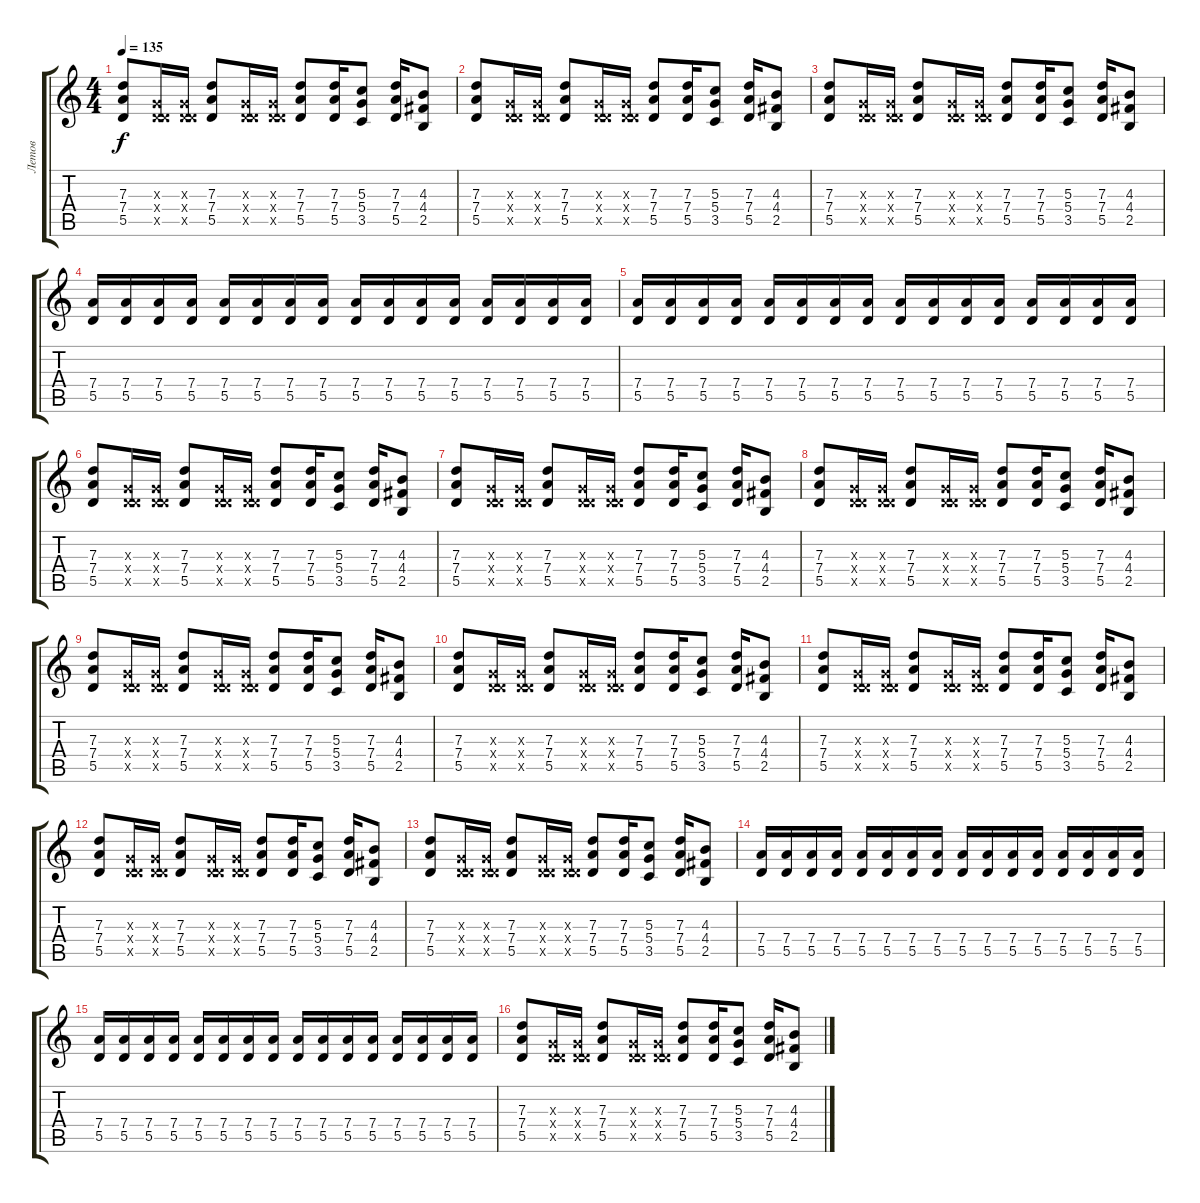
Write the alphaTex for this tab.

\track ("Летов" "Летов") {instrument distortionguitar}
\staff {score tabs}
\tuning (E4 B3 G3 D3 A2 E2) {hide}
\ts (4 4)
\tempo 135
\clef g2
\ks c
(7.3 7.4 5.5).8{dy f} (0.3{x} 0.4{x} 5.5{x}).16 (0.3{x} 0.4{x} 5.5{x}).16 (7.3 7.4 5.5).8 (0.3{x} 0.4{x} 5.5{x}).16 (0.3{x} 0.4{x} 5.5{x}).16 (7.3 7.4 5.5).8 (7.3 7.4 5.5).16 (5.3 5.4 3.5).8 (7.3 7.4 5.5).16 (4.3 4.4 2.5).8 |
(7.3 7.4 5.5).8 (0.3{x} 0.4{x} 5.5{x}).16 (0.3{x} 0.4{x} 5.5{x}).16 (7.3 7.4 5.5).8 (0.3{x} 0.4{x} 5.5{x}).16 (0.3{x} 0.4{x} 5.5{x}).16 (7.3 7.4 5.5).8 (7.3 7.4 5.5).16 (5.3 5.4 3.5).8 (7.3 7.4 5.5).16 (4.3 4.4 2.5).8 |
(7.3 7.4 5.5).8 (0.3{x} 0.4{x} 5.5{x}).16 (0.3{x} 0.4{x} 5.5{x}).16 (7.3 7.4 5.5).8 (0.3{x} 0.4{x} 5.5{x}).16 (0.3{x} 0.4{x} 5.5{x}).16 (7.3 7.4 5.5).8 (7.3 7.4 5.5).16 (5.3 5.4 3.5).8 (7.3 7.4 5.5).16 (4.3 4.4 2.5).8 |
(7.4 5.5).16 (7.4 5.5).16 (7.4 5.5).16 (7.4 5.5).16 (7.4 5.5).16 (7.4 5.5).16 (7.4 5.5).16 (7.4 5.5).16 (7.4 5.5).16 (7.4 5.5).16 (7.4 5.5).16 (7.4 5.5).16 (7.4 5.5).16 (7.4 5.5).16 (7.4 5.5).16 (7.4 5.5).16 |
(7.4 5.5).16 (7.4 5.5).16 (7.4 5.5).16 (7.4 5.5).16 (7.4 5.5).16 (7.4 5.5).16 (7.4 5.5).16 (7.4 5.5).16 (7.4 5.5).16 (7.4 5.5).16 (7.4 5.5).16 (7.4 5.5).16 (7.4 5.5).16 (7.4 5.5).16 (7.4 5.5).16 (7.4 5.5).16 |
(7.3 7.4 5.5).8 (0.3{x} 0.4{x} 5.5{x}).16 (0.3{x} 0.4{x} 5.5{x}).16 (7.3 7.4 5.5).8 (0.3{x} 0.4{x} 5.5{x}).16 (0.3{x} 0.4{x} 5.5{x}).16 (7.3 7.4 5.5).8 (7.3 7.4 5.5).16 (5.3 5.4 3.5).8 (7.3 7.4 5.5).16 (4.3 4.4 2.5).8 |
(7.3 7.4 5.5).8 (0.3{x} 0.4{x} 5.5{x}).16 (0.3{x} 0.4{x} 5.5{x}).16 (7.3 7.4 5.5).8 (0.3{x} 0.4{x} 5.5{x}).16 (0.3{x} 0.4{x} 5.5{x}).16 (7.3 7.4 5.5).8 (7.3 7.4 5.5).16 (5.3 5.4 3.5).8 (7.3 7.4 5.5).16 (4.3 4.4 2.5).8 |
(7.3 7.4 5.5).8 (0.3{x} 0.4{x} 5.5{x}).16 (0.3{x} 0.4{x} 5.5{x}).16 (7.3 7.4 5.5).8 (0.3{x} 0.4{x} 5.5{x}).16 (0.3{x} 0.4{x} 5.5{x}).16 (7.3 7.4 5.5).8 (7.3 7.4 5.5).16 (5.3 5.4 3.5).8 (7.3 7.4 5.5).16 (4.3 4.4 2.5).8 |
(7.3 7.4 5.5).8 (0.3{x} 0.4{x} 5.5{x}).16 (0.3{x} 0.4{x} 5.5{x}).16 (7.3 7.4 5.5).8 (0.3{x} 0.4{x} 5.5{x}).16 (0.3{x} 0.4{x} 5.5{x}).16 (7.3 7.4 5.5).8 (7.3 7.4 5.5).16 (5.3 5.4 3.5).8 (7.3 7.4 5.5).16 (4.3 4.4 2.5).8 |
(7.3 7.4 5.5).8 (0.3{x} 0.4{x} 5.5{x}).16 (0.3{x} 0.4{x} 5.5{x}).16 (7.3 7.4 5.5).8 (0.3{x} 0.4{x} 5.5{x}).16 (0.3{x} 0.4{x} 5.5{x}).16 (7.3 7.4 5.5).8 (7.3 7.4 5.5).16 (5.3 5.4 3.5).8 (7.3 7.4 5.5).16 (4.3 4.4 2.5).8 |
(7.3 7.4 5.5).8 (0.3{x} 0.4{x} 5.5{x}).16 (0.3{x} 0.4{x} 5.5{x}).16 (7.3 7.4 5.5).8 (0.3{x} 0.4{x} 5.5{x}).16 (0.3{x} 0.4{x} 5.5{x}).16 (7.3 7.4 5.5).8 (7.3 7.4 5.5).16 (5.3 5.4 3.5).8 (7.3 7.4 5.5).16 (4.3 4.4 2.5).8 |
(7.3 7.4 5.5).8 (0.3{x} 0.4{x} 5.5{x}).16 (0.3{x} 0.4{x} 5.5{x}).16 (7.3 7.4 5.5).8 (0.3{x} 0.4{x} 5.5{x}).16 (0.3{x} 0.4{x} 5.5{x}).16 (7.3 7.4 5.5).8 (7.3 7.4 5.5).16 (5.3 5.4 3.5).8 (7.3 7.4 5.5).16 (4.3 4.4 2.5).8 |
(7.3 7.4 5.5).8 (0.3{x} 0.4{x} 5.5{x}).16 (0.3{x} 0.4{x} 5.5{x}).16 (7.3 7.4 5.5).8 (0.3{x} 0.4{x} 5.5{x}).16 (0.3{x} 0.4{x} 5.5{x}).16 (7.3 7.4 5.5).8 (7.3 7.4 5.5).16 (5.3 5.4 3.5).8 (7.3 7.4 5.5).16 (4.3 4.4 2.5).8 |
(7.4 5.5).16 (7.4 5.5).16 (7.4 5.5).16 (7.4 5.5).16 (7.4 5.5).16 (7.4 5.5).16 (7.4 5.5).16 (7.4 5.5).16 (7.4 5.5).16 (7.4 5.5).16 (7.4 5.5).16 (7.4 5.5).16 (7.4 5.5).16 (7.4 5.5).16 (7.4 5.5).16 (7.4 5.5).16 |
(7.4 5.5).16 (7.4 5.5).16 (7.4 5.5).16 (7.4 5.5).16 (7.4 5.5).16 (7.4 5.5).16 (7.4 5.5).16 (7.4 5.5).16 (7.4 5.5).16 (7.4 5.5).16 (7.4 5.5).16 (7.4 5.5).16 (7.4 5.5).16 (7.4 5.5).16 (7.4 5.5).16 (7.4 5.5).16 |
(7.3 7.4 5.5).8 (0.3{x} 0.4{x} 5.5{x}).16 (0.3{x} 0.4{x} 5.5{x}).16 (7.3 7.4 5.5).8 (0.3{x} 0.4{x} 5.5{x}).16 (0.3{x} 0.4{x} 5.5{x}).16 (7.3 7.4 5.5).8 (7.3 7.4 5.5).16 (5.3 5.4 3.5).8 (7.3 7.4 5.5).16 (4.3 4.4 2.5).8
